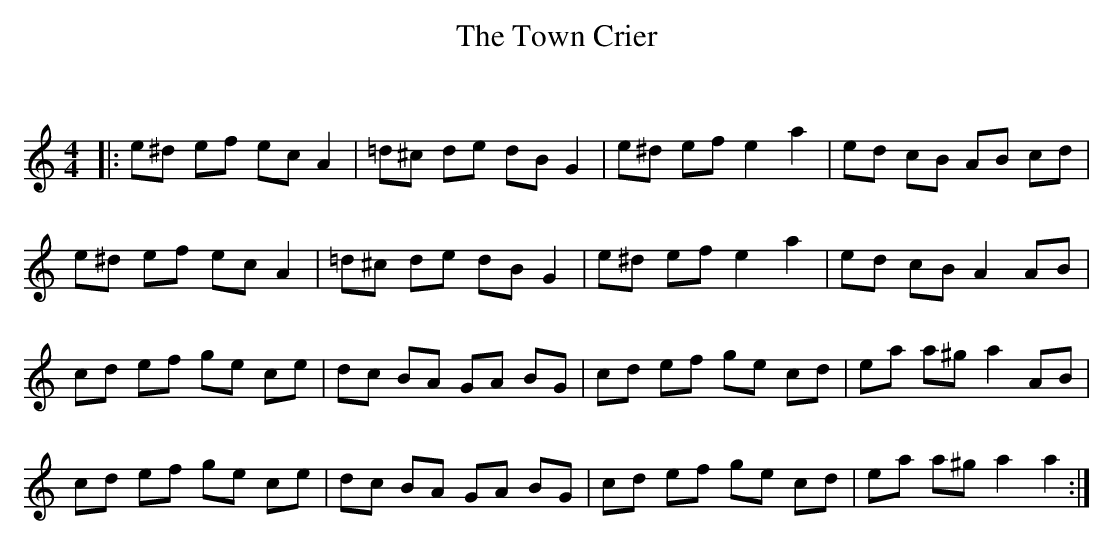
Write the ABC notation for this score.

X:1
T: The Town Crier
C:
Q: 232
K:Am
M:4/4
L:1/8
|:e^d ef ec A2|=d^c de dB G2|e^d ef e2 a2|ed cB AB cd|
e^d ef ec A2|=d^c de dB G2|e^d ef e2 a2|ed cB A2 AB|
cd ef ge ce|dc BA GA BG|cd ef ge cd|ea a^g a2 AB|
cd ef ge ce|dc BA GA BG|cd ef ge cd|ea a^g a2 a2:|
